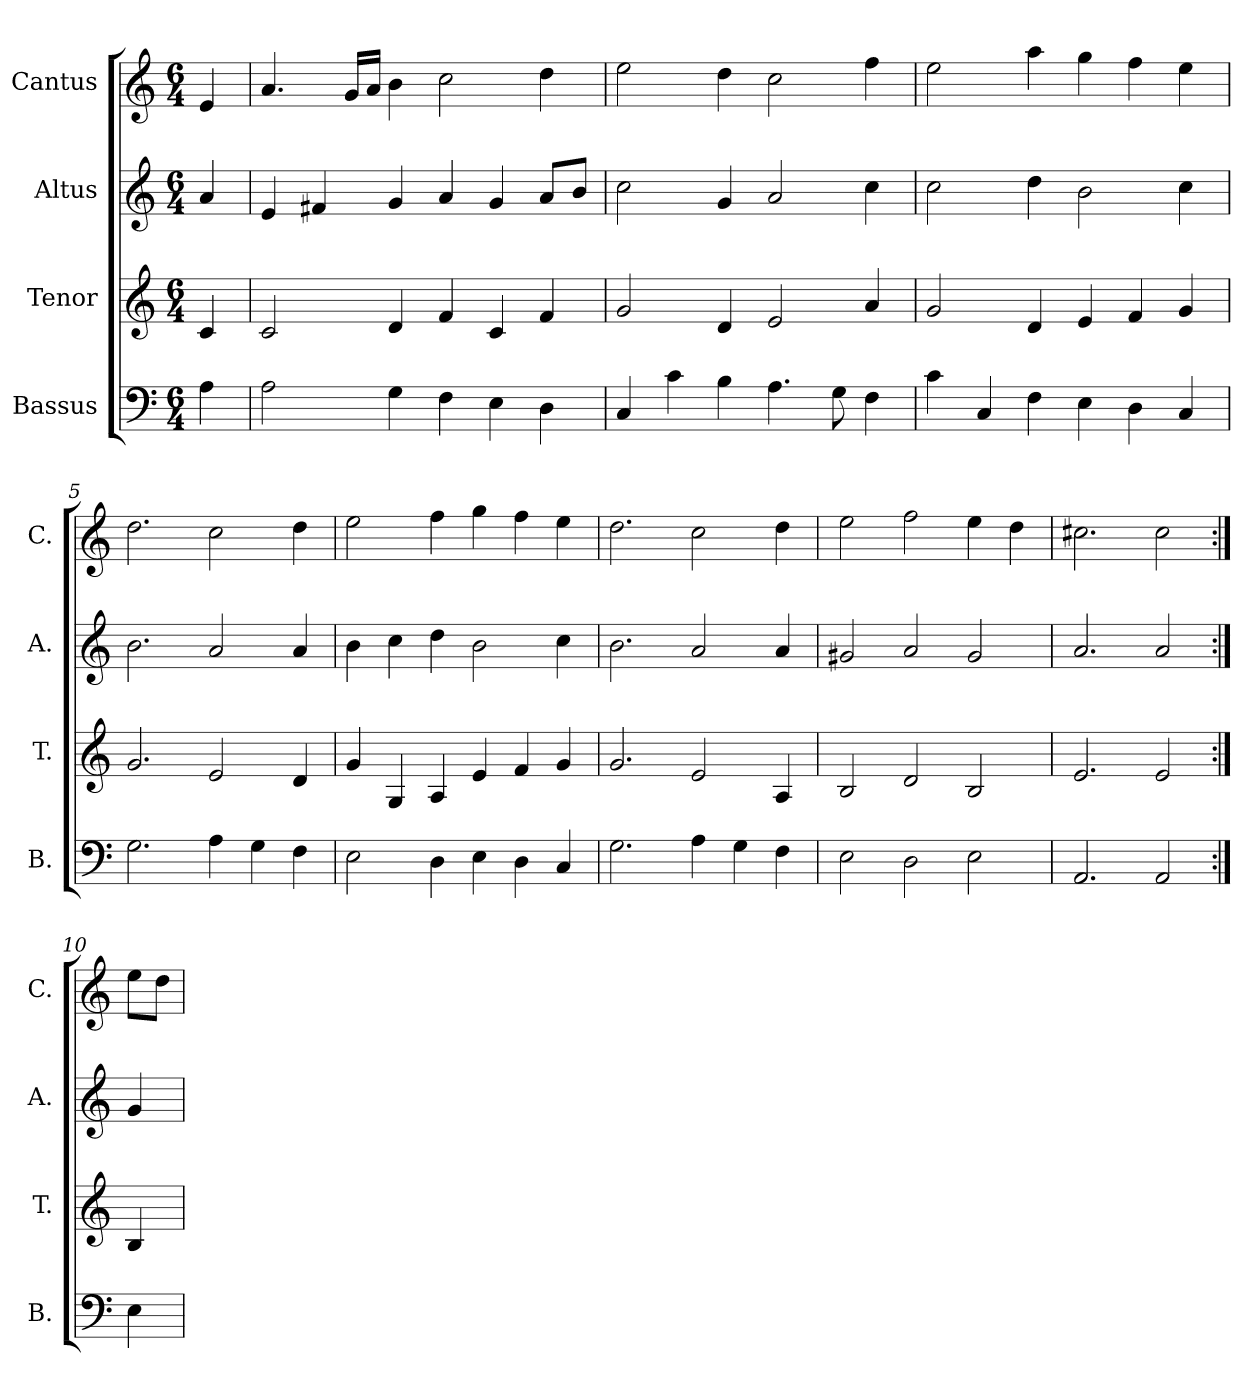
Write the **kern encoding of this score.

**kern	**kern	**kern	**kern
*part4	*part3	*part2	*part1
*staff4	*staff3	*staff2	*staff1
*I"Bassus	*I"Tenor	*I"Altus	*I"Cantus
*I'B.	*I'T.	*I'A.	*I'C.
*clefF4	*clefG2	*clefG2	*clefG2
*k[]	*k[]	*k[]	*k[]
*M6/4	*M6/4	*M6/4	*M6/4
=1	=1	=1	=1
4A\	4c/	4a/	4e/
=2	=2	=2	=2
2A\	2c/	4e/	4.a/
.	.	4f#X/	.
.	.	.	16g/LL
.	.	.	16a/JJ
4G\	4d/	4g/	4b\
4F\	4f/	4a/	2cc\
4E\	4c/	4g/	.
4D\	4f/	8a/L	4dd\
.	.	8b/J	.
=3	=3	=3	=3
4C/	2g/	2cc\	2ee\
4c\	.	.	.
4B\	4d/	4g/	4dd\
4.A\	2e/	2a/	2cc\
8G\	.	.	.
4F\	4a/	4cc\	4ff\
=4	=4	=4	=4
4c\	2g/	2cc\	2ee\
4C/	.	.	.
4F\	4d/	4dd\	4aa\
4E\	4e/	2b\	4gg\
4D\	4f/	.	4ff\
4C/	4g/	4cc\	4ee\
=5	=5	=5	=5
2.G\	2.g/	2.b\	2.dd\
4A\	2e/	2a/	2cc\
4G\	.	.	.
4F\	4d/	4a/	4dd\
=6	=6	=6	=6
2E\	4g/	4b\	2ee\
.	4G/	4cc\	.
4D\	4A/	4dd\	4ff\
4E\	4e/	2b\	4gg\
4D\	4f/	.	4ff\
4C/	4g/	4cc\	4ee\
=7	=7	=7	=7
2.G\	2.g/	2.b\	2.dd\
4A\	2e/	2a/	2cc\
4G\	.	.	.
4F\	4A/	4a/	4dd\
=8	=8	=8	=8
2E\	2B/	2g#X/	2ee\
2D\	2d/	2a/	2ff\
2E\	2B/	2g#/	4ee\
.	.	.	4dd\
=9	=9	=9	=9
2.AA/	2.e/	2.a/	2.cc#X\
2AA/	2e/	2a/	2cc#\
=10:|!	=10:|!	=10:|!	=10:|!
4E\	4B/	4g/	8ee\L
.	.	.	8dd\J
=	=	=	=
*-	*-	*-	*-
